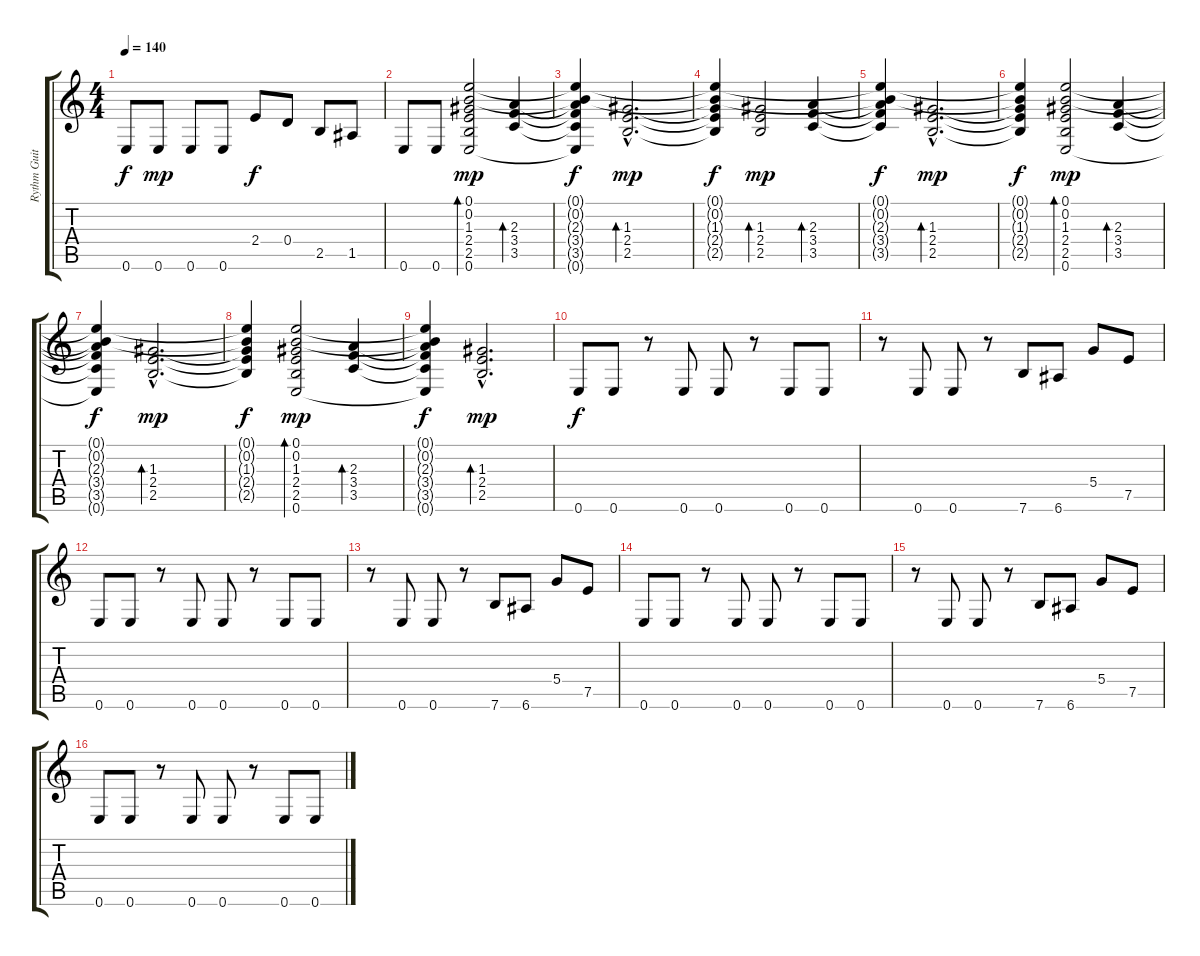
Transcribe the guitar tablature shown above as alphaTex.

\track ("Rythm Guitar" "Rythm Guit") {instrument acousticguitarsteel}
\staff {score tabs}
\tuning (E4 B3 G3 D3 A2 E2) {hide}
\ts (4 4)
\tempo 140
\clef g2
\ks c
0.6.8{dy f} 0.6.8{dy mp} 0.6.8 0.6.8 2.4.8{dy f} 0.4.8 2.5.8 1.5.8 |
0.6.8 0.6.8 (0.1 0.2 1.3 2.4 2.5 0.6).2{bd 60 dy mp} (2.3 3.4 3.5).4{bd 60} |
(0.1{t} 0.2{t} 2.3{t} 3.4{t} 3.5{t} 0.6{t}).4{dy f} (1.3{hac} 2.4{hac} 2.5{hac}).2{d bd 60 dy mp} |
(0.1{t} 0.2{t} 1.3{t} 2.4{t} 2.5{t}).4{dy f} (1.3 2.4 2.5).2{bd 60 dy mp} (2.3 3.4 3.5).4{bd 60} |
(0.1{t} 0.2{t} 2.3{t} 3.4{t} 3.5{t}).4{dy f} (1.3{hac} 2.4{hac} 2.5{hac}).2{d bd 60 dy mp} |
(0.1{t} 0.2{t} 1.3{t} 2.4{t} 2.5{t}).4{dy f} (0.1 0.2 1.3 2.4 2.5 0.6).2{bd 60 dy mp} (2.3 3.4 3.5).4{bd 60} |
(0.1{t} 0.2{t} 2.3{t} 3.4{t} 3.5{t} 0.6{t}).4{dy f} (1.3{hac} 2.4{hac} 2.5{hac}).2{d bd 60 dy mp} |
(0.1{t} 0.2{t} 1.3{t} 2.4{t} 2.5{t}).4{dy f} (0.1 0.2 1.3 2.4 2.5 0.6).2{bd 60 dy mp} (2.3 3.4 3.5).4{bd 60} |
(0.1{t} 0.2{t} 2.3{t} 3.4{t} 3.5{t} 0.6{t}).4{dy f} (1.3{hac} 2.4{hac} 2.5{hac}).2{d bd 60 dy mp} |
0.6.8{dy f} 0.6.8 r.8 0.6.8 0.6.8 r.8 0.6.8 0.6.8 |
r.8 0.6.8 0.6.8 r.8 7.6.8 6.6.8 5.4.8 7.5.8 |
0.6.8 0.6.8 r.8 0.6.8 0.6.8 r.8 0.6.8 0.6.8 |
r.8 0.6.8 0.6.8 r.8 7.6.8 6.6.8 5.4.8 7.5.8 |
0.6.8 0.6.8 r.8 0.6.8 0.6.8 r.8 0.6.8 0.6.8 |
r.8 0.6.8 0.6.8 r.8 7.6.8 6.6.8 5.4.8 7.5.8 |
0.6.8 0.6.8 r.8 0.6.8 0.6.8 r.8 0.6.8 0.6.8
